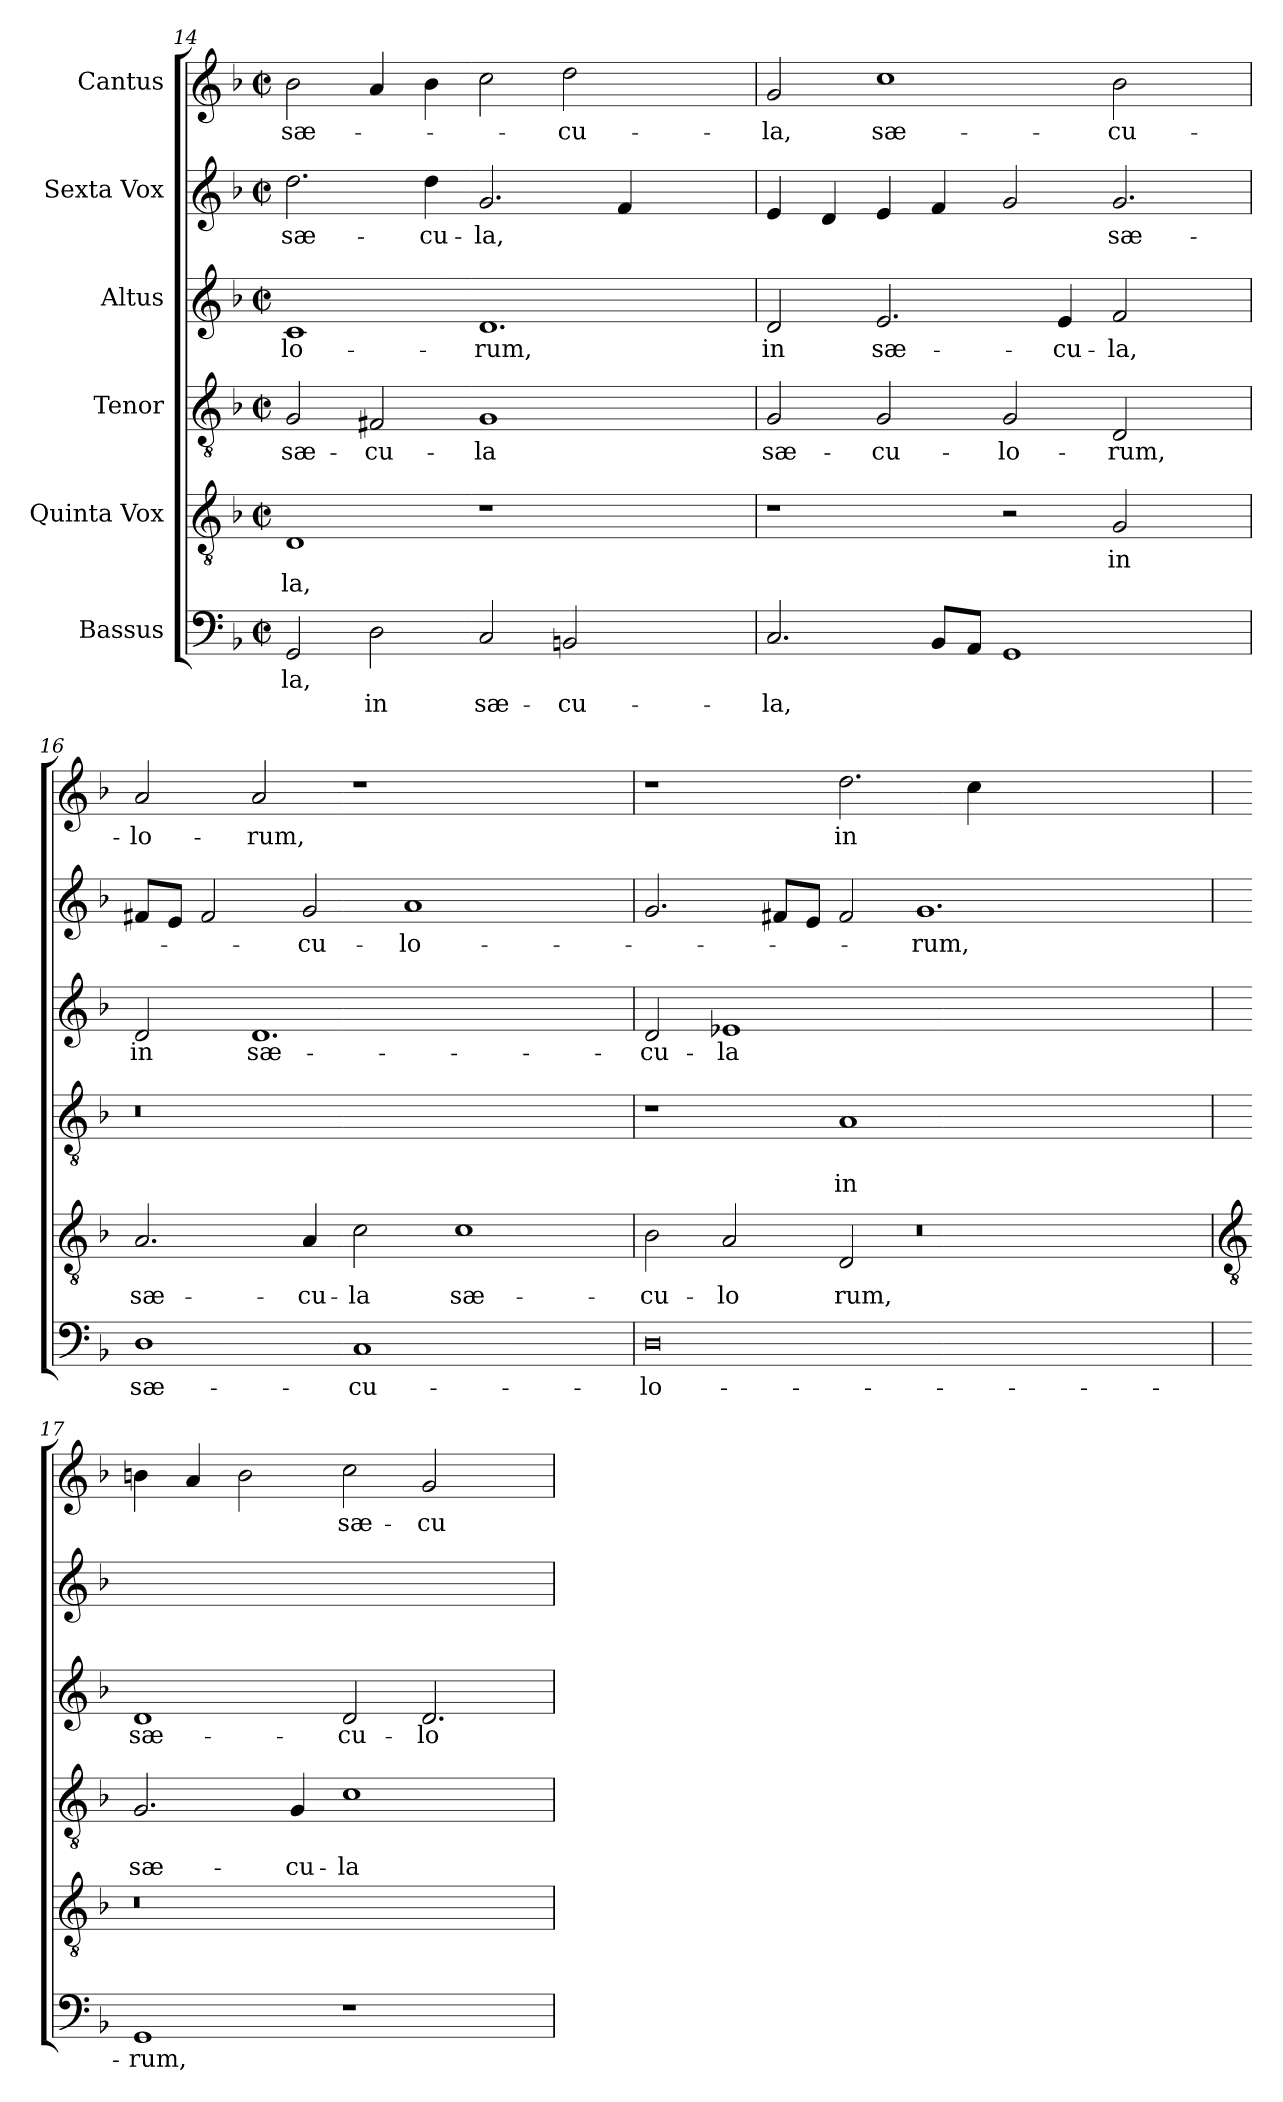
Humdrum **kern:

**kern	**text	**text	**kern	**text	**text	**kern	**text	**text	**kern	**text	**kern	**text	**kern	**text
*part6	*part6	*part6	*part5	*part5	*part5	*part4	*part4	*part4	*part3	*part3	*part2	*part2	*part1	*part1
*staff6	*staff6	*staff6	*staff5	*staff5	*staff5	*staff4	*staff4	*staff4	*staff3	*staff3	*staff2	*staff2	*staff1	*staff1
*I"Bassus	*	*	*I"Quinta Vox	*	*	*I"Tenor	*	*	*I"Altus	*	*I"Sexta Vox	*	*I"Cantus	*
*clefF4	*	*	*clefGv2	*	*	*clefGv2	*	*	*clefG2	*	*clefG2	*	*clefG2	*
*k[b-]	*	*	*k[b-]	*	*	*k[b-]	*	*	*k[b-]	*	*k[b-]	*	*k[b-]	*
*F:	*	*	*F:	*	*	*F:	*	*	*F:	*	*F:	*	*F:	*
*M4/2	*	*	*M4/2	*	*	*M4/2	*	*	*M4/2	*	*M4/2	*	*M4/2	*
*met(c|)	*	*	*met(c|)	*	*	*met(c|)	*	*	*met(c|)	*	*met(c|)	*	*met(c|)	*
=14	=14	=14	=14	=14	=14	=14	=14	=14	=14	=14	=14	=14	=14	=14
!	!LO:LY:b	!	!	!	!LO:LY:b	!	!LO:LY:b	!	!	!LO:LY:b	!	!LO:LY:b	!	!LO:LY:b
2GG	-la,	.	1D	.	-la,	2G	sæ-	.	1c	-lo-	2.dd	sæ-	2b-	sæ-
!	!	!LO:LY:b	!	!	!	!	!LO:LY:b	!	!	!	!	!	!	!
2D	.	in	.	.	.	2F#X	-cu-	.	.	.	.	.	4a	.
!	!	!	!	!	!	!	!	!	!	!	!	!LO:LY:b	!	!
.	.	.	.	.	.	.	.	.	.	.	4dd	-cu-	4b-	.
!	!	!LO:LY:b	!	!	!	!	!LO:LY:b	!	!	!LO:LY:b	!	!LO:LY:b	!	!
2C	.	sæ-	1r	.	.	1G	-la	.	1.d	-rum,	2.g	-la,	2cc	.
!	!	!LO:LY:b	!	!	!	!	!	!	!	!	!	!	!	!LO:LY:b
2BBn	.	-cu-	.	.	.	.	.	.	.	.	.	.	2dd	-cu-
.	.	.	.	.	.	.	.	.	.	.	4f	.	.	.
2ryy	.	.	2ryy	.	.	2ryy	.	.	.	.	2ryy	.	2ryy	.
=15	=15	=15	=15	=15	=15	=15	=15	=15	=15	=15	=15	=15	=15	=15
!	!	!LO:LY:b	!	!	!	!	!LO:LY:b	!	!	!LO:LY:b	!	!	!	!LO:LY:b
2.C	.	-la,	1r	.	.	2G	sæ-	.	2d	in	4e	.	2g	-la,
.	.	.	.	.	.	.	.	.	.	.	4d	.	.	.
!	!	!	!	!	!	!	!LO:LY:b	!	!	!LO:LY:b	!	!	!	!LO:LY:b
.	.	.	.	.	.	2G	-cu-	.	2.e	sæ-	4e	.	1cc	sæ-
8BB-L	.	.	.	.	.	.	.	.	.	.	4f	.	.	.
8AAJ	.	.	.	.	.	.	.	.	.	.	.	.	.	.
!	!	!	!	!	!	!	!LO:LY:b	!	!	!	!	!	!	!
1GG	.	.	2r	.	.	2G	-lo-	.	.	.	2g	.	.	.
!	!	!	!	!	!	!	!	!	!	!LO:LY:b	!	!	!	!
.	.	.	.	.	.	.	.	.	4e	-cu-	.	.	.	.
!	!	!	!	!LO:LY:b	!	!	!LO:LY:b	!	!	!LO:LY:b	!	!LO:LY:b	!	!LO:LY:b
.	.	.	2G	in	.	2D	-rum,	.	2f	-la,	2.g	sæ-	2b-	-cu-
4ryy	.	.	4ryy	.	.	4ryy	.	.	4ryy	.	.	.	4ryy	.
=16A	=16A	=16A	=16A	=16A	=16A	=16A	=16A	=16A	=16A	=16A	=16A	=16A	=16A	=16A
!	!LO:LY:b	!	!	!LO:LY:b	!	!	!	!	!	!LO:LY:b	!	!	!	!LO:LY:b
1D	sæ-	.	2.A	sæ-	.	0r	.	.	2d	in	8f#L	.	2a	-lo-
.	.	.	.	.	.	.	.	.	.	.	8eJ	.	.	.
.	.	.	.	.	.	.	.	.	.	.	2f#	.	.	.
!	!	!	!	!	!	!	!	!	!	!LO:LY:b	!	!	!	!LO:LY:b
.	.	.	.	.	.	.	.	.	1.d	sæ-	.	.	2a	-rum,
!	!	!	!	!LO:LY:b	!	!	!	!	!	!	!	!LO:LY:b	!	!
.	.	.	4A	-cu-	.	.	.	.	.	.	2g	-cu-	.	.
!	!LO:LY:b	!	!	!LO:LY:b	!	!	!	!	!	!	!	!	!	!
1C	-cu-	.	2c	-la	.	.	.	.	.	.	.	.	1r	.
!	!	!	!	!	!	!	!	!	!	!	!	!LO:LY:b	!	!
.	.	.	.	.	.	.	.	.	.	.	1a	-lo-	.	.
!	!	!	!	!LO:LY:b	!	!	!	!	!	!	!	!	!	!
.	.	.	1c	sæ-	.	.	.	.	.	.	.	.	.	.
2ryy	.	.	.	.	.	2ryy	.	.	2ryy	.	.	.	2ryy	.
.	.	.	.	.	.	.	.	.	.	.	4ryy	.	.	.
=16B	=16B	=16B	=16B	=16B	=16B	=16B	=16B	=16B	=16B	=16B	=16B	=16B	=16B	=16B
!	!LO:LY:b	!	!	!LO:LY:b	!	!	!	!	!	!LO:LY:b	!	!	!	!
0D	-lo-	.	2B-	-cu-	.	1r	.	.	2d	-cu-	2.g	.	1r	.
!	!	!	!	!LO:LY:b	!	!	!	!	!	!LO:LY:b	!	!	!	!
.	.	.	2A	-lo	.	.	.	.	1e-X	-la	.	.	.	.
.	.	.	.	.	.	.	.	.	.	.	8f#L	.	.	.
.	.	.	.	.	.	.	.	.	.	.	8eJ	.	.	.
!	!	!	!	!LO:LY:b	!	!	!	!LO:LY:b	!	!	!	!	!	!LO:LY:b
.	.	.	2D	rum,	.	1A	.	in	.	.	2f#	.	2.dd	in
!	!	!	!	!	!	!	!	!	!	!	!	!LO:LY:b	!	!
.	.	.	0r	.	.	.	.	.	0ryy	.	1.g	-rum,	.	.
.	.	.	.	.	.	.	.	.	.	.	.	.	4cc	.
1.ryy	.	.	.	.	.	1.ryy	.	.	.	.	.	.	1.ryy	.
.	.	.	.	.	.	.	.	.	.	.	2ryy	.	.	.
!!LO:LB:g=z
=17A	=17A	=17A	=17A	=17A	=17A	=17A	=17A	=17A	=17A	=17A	=17A	=17A	=17A	=17A
*	*	*	*clefGv2	*	*	*	*	*	*	*	*	*	*	*
!	!LO:LY:b	!	!	!	!	!	!	!LO:LY:b	!	!LO:LY:b	!	!LO:LY:b	!	!
1GG	-rum,	.	0r	.	.	2.G	.	sæ-	1d	sæ-	[2ccyy	in_	4bn	.
.	.	.	.	.	.	.	.	.	.	.	.	.	4a	.
.	.	.	.	.	.	.	.	.	.	.	1..ryy	.	2b	.
!	!	!	!	!	!	!	!	!LO:LY:b	!	!	!	!	!	!
.	.	.	.	.	.	4G	.	-cu-	.	.	.	.	.	.
!	!	!	!	!	!	!	!	!LO:LY:b	!	!LO:LY:b	!	!	!	!LO:LY:b
1r	.	.	.	.	.	1c	.	-la	2d	-cu-	.	.	2cc	sæ-
!	!	!	!	!	!	!	!	!	!	!LO:LY:b	!	!	!	!LO:LY:b
.	.	.	.	.	.	.	.	.	2.d	-lo-	.	.	2g	-cu-
4ryy	.	.	4ryy	.	.	4ryy	.	.	.	.	.	.	4ryy	.
=	=	=	=	=	=	=	=	=	=	=	=	=	=	=
*-	*-	*-	*-	*-	*-	*-	*-	*-	*-	*-	*-	*-	*-	*-
